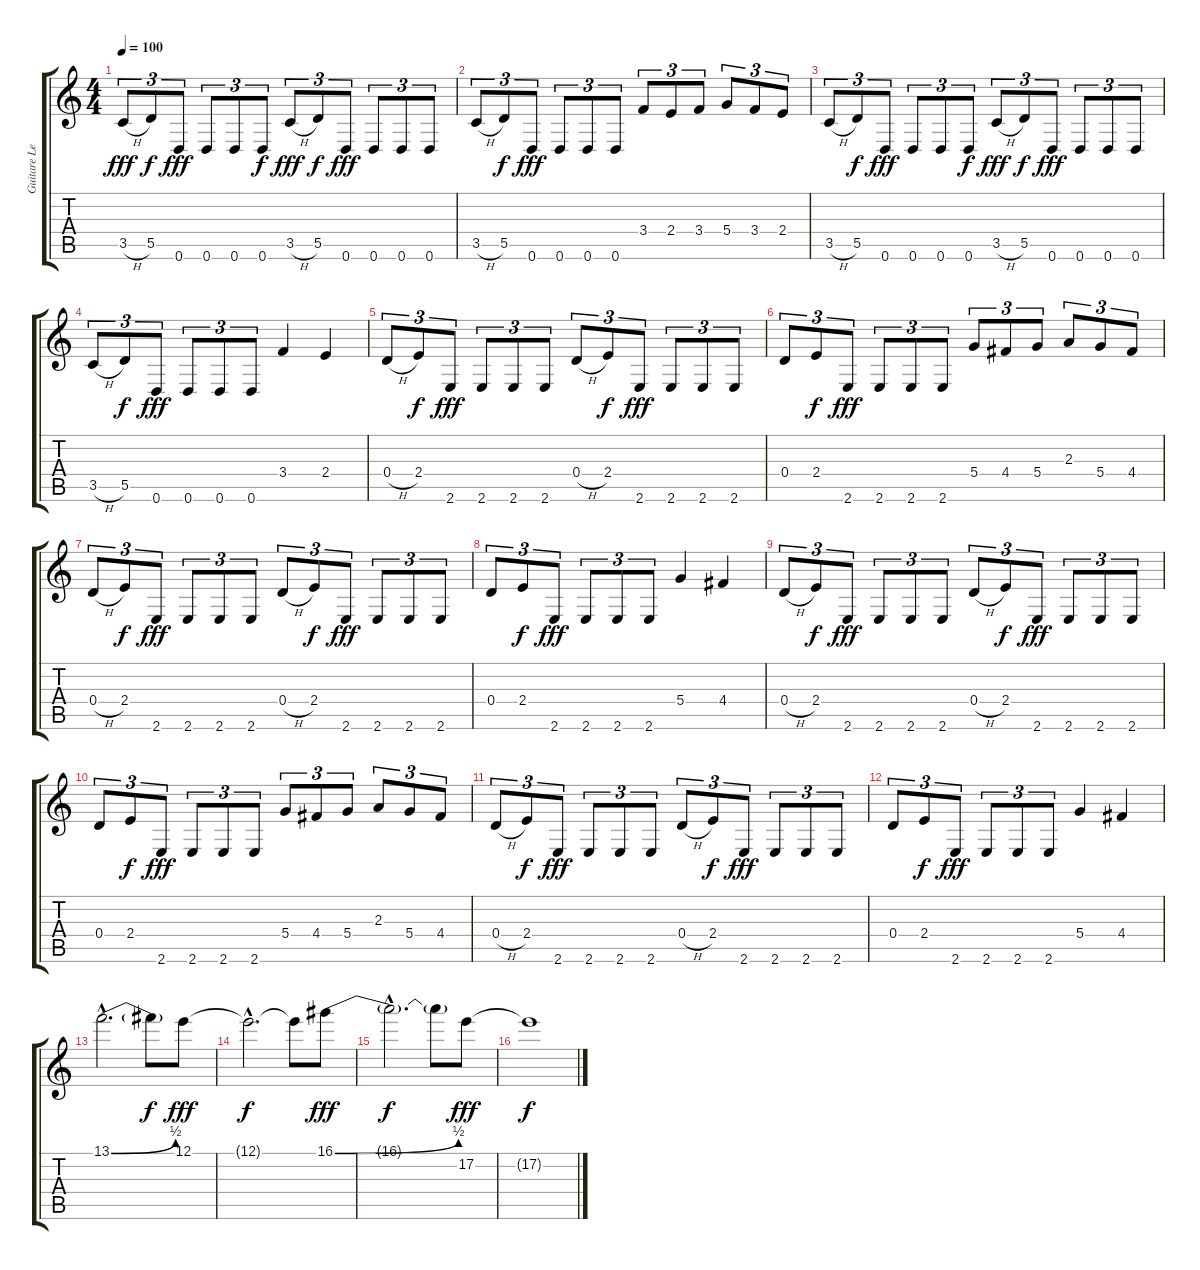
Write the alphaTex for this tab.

\track ("Guitare Lead" "Guitare Le") {instrument distortionguitar}
\staff {score tabs}
\tuning (E4 B3 G3 D3 A2 D2) {hide}
\ts (4 4)
\tempo 100
\clef g2
\ks c
3.5{h}.8{tu (3 2) dy fff} 5.5.8{tu (3 2) dy f} 0.6.8{tu (3 2) dy fff} 0.6.8{tu (3 2)} 0.6.8{tu (3 2)} 0.6.8{tu (3 2) dy f} 3.5{h}.8{tu (3 2) dy fff} 5.5.8{tu (3 2) dy f} 0.6.8{tu (3 2) dy fff} 0.6.8{tu (3 2)} 0.6.8{tu (3 2)} 0.6.8{tu (3 2)} |
3.5{h}.8{tu (3 2)} 5.5.8{tu (3 2) dy f} 0.6.8{tu (3 2) dy fff} 0.6.8{tu (3 2)} 0.6.8{tu (3 2)} 0.6.8{tu (3 2)} 3.4.8{tu (3 2)} 2.4.8{tu (3 2)} 3.4.8{tu (3 2)} 5.4.8{tu (3 2)} 3.4.8{tu (3 2)} 2.4.8{tu (3 2)} |
3.5{h}.8{tu (3 2)} 5.5.8{tu (3 2) dy f} 0.6.8{tu (3 2) dy fff} 0.6.8{tu (3 2)} 0.6.8{tu (3 2)} 0.6.8{tu (3 2) dy f} 3.5{h}.8{tu (3 2) dy fff} 5.5.8{tu (3 2) dy f} 0.6.8{tu (3 2) dy fff} 0.6.8{tu (3 2)} 0.6.8{tu (3 2)} 0.6.8{tu (3 2)} |
3.5{h}.8{tu (3 2)} 5.5.8{tu (3 2) dy f} 0.6.8{tu (3 2) dy fff} 0.6.8{tu (3 2)} 0.6.8{tu (3 2)} 0.6.8{tu (3 2)} 3.4.4 2.4.4 |
0.4{h}.8{tu (3 2)} 2.4.8{tu (3 2) dy f} 2.6.8{tu (3 2) dy fff} 2.6.8{tu (3 2)} 2.6.8{tu (3 2)} 2.6.8{tu (3 2)} 0.4{h}.8{tu (3 2)} 2.4.8{tu (3 2) dy f} 2.6.8{tu (3 2) dy fff} 2.6.8{tu (3 2)} 2.6.8{tu (3 2)} 2.6.8{tu (3 2)} |
0.4.8{tu (3 2)} 2.4.8{tu (3 2) dy f} 2.6.8{tu (3 2) dy fff} 2.6.8{tu (3 2)} 2.6.8{tu (3 2)} 2.6.8{tu (3 2)} 5.4.8{tu (3 2)} 4.4.8{tu (3 2)} 5.4.8{tu (3 2)} 2.3.8{tu (3 2)} 5.4.8{tu (3 2)} 4.4.8{tu (3 2)} |
0.4{h}.8{tu (3 2)} 2.4.8{tu (3 2) dy f} 2.6.8{tu (3 2) dy fff} 2.6.8{tu (3 2)} 2.6.8{tu (3 2)} 2.6.8{tu (3 2)} 0.4{h}.8{tu (3 2)} 2.4.8{tu (3 2) dy f} 2.6.8{tu (3 2) dy fff} 2.6.8{tu (3 2)} 2.6.8{tu (3 2)} 2.6.8{tu (3 2)} |
0.4.8{tu (3 2)} 2.4.8{tu (3 2) dy f} 2.6.8{tu (3 2) dy fff} 2.6.8{tu (3 2)} 2.6.8{tu (3 2)} 2.6.8{tu (3 2)} 5.4.4 4.4.4 |
0.4{h}.8{tu (3 2)} 2.4.8{tu (3 2) dy f} 2.6.8{tu (3 2) dy fff} 2.6.8{tu (3 2)} 2.6.8{tu (3 2)} 2.6.8{tu (3 2)} 0.4{h}.8{tu (3 2)} 2.4.8{tu (3 2) dy f} 2.6.8{tu (3 2) dy fff} 2.6.8{tu (3 2)} 2.6.8{tu (3 2)} 2.6.8{tu (3 2)} |
0.4.8{tu (3 2)} 2.4.8{tu (3 2) dy f} 2.6.8{tu (3 2) dy fff} 2.6.8{tu (3 2)} 2.6.8{tu (3 2)} 2.6.8{tu (3 2)} 5.4.8{tu (3 2)} 4.4.8{tu (3 2)} 5.4.8{tu (3 2)} 2.3.8{tu (3 2)} 5.4.8{tu (3 2)} 4.4.8{tu (3 2)} |
0.4{h}.8{tu (3 2)} 2.4.8{tu (3 2) dy f} 2.6.8{tu (3 2) dy fff} 2.6.8{tu (3 2)} 2.6.8{tu (3 2)} 2.6.8{tu (3 2)} 0.4{h}.8{tu (3 2)} 2.4.8{tu (3 2) dy f} 2.6.8{tu (3 2) dy fff} 2.6.8{tu (3 2)} 2.6.8{tu (3 2)} 2.6.8{tu (3 2)} |
0.4.8{tu (3 2)} 2.4.8{tu (3 2) dy f} 2.6.8{tu (3 2) dy fff} 2.6.8{tu (3 2)} 2.6.8{tu (3 2)} 2.6.8{tu (3 2)} 5.4.4 4.4.4 |
13.1{be (bend 0 0 60 2) hac}.2{d} 13.1{t}.8{dy f} 12.1.8{dy fff} |
12.1{hac t}.2{d dy f} 12.1{t}.8 16.1{be (bend 0 0 60 2)}.8{dy fff} |
16.1{hac t}.2{d dy f} 16.1{t}.8 17.2.8{dy fff} |
17.2{t}.1{dy f}
